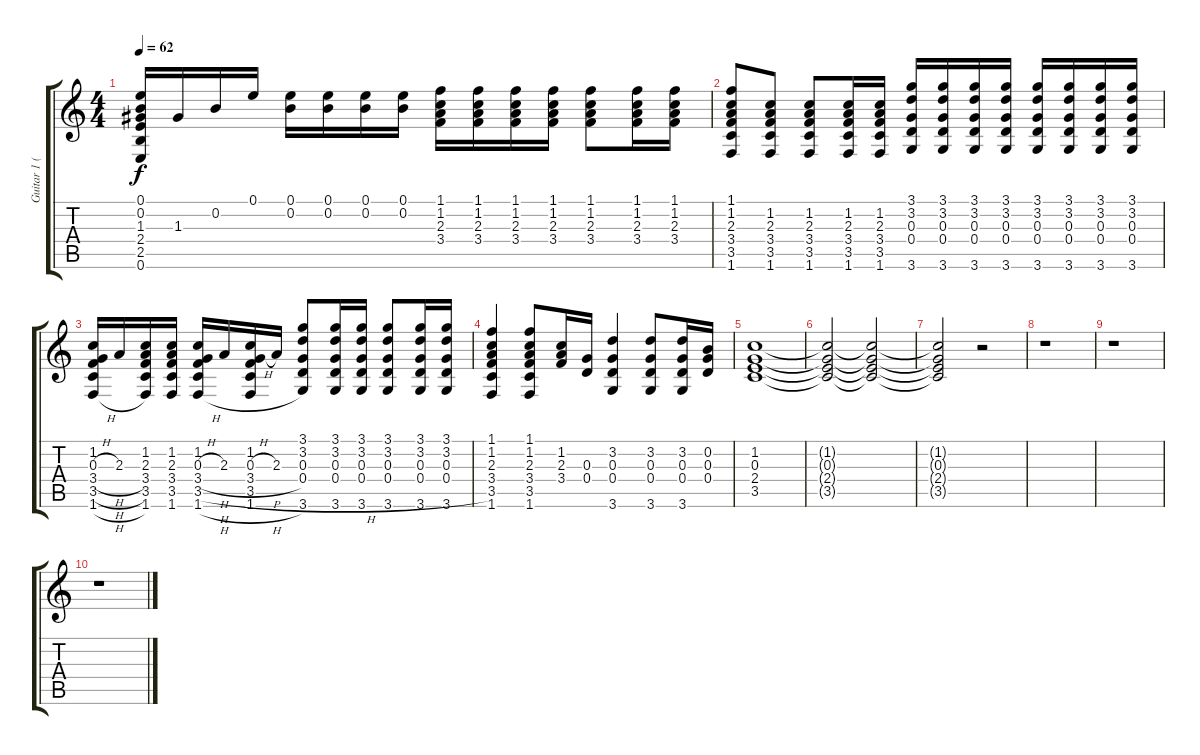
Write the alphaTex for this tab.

\track ("Guitar 1 ( clean )" "Guitar 1 (") {instrument electricguitarclean}
\staff {score tabs}
\tuning (E4 B3 G3 D3 A2 E2) {hide}
\ts (4 4)
\tempo 62
\clef g2
\ks c
(0.1 0.2 1.3 2.4 2.5 0.6).16{dy f} 1.3.16 0.2.16 0.1.16 (0.1 0.2).16 (0.1 0.2).16 (0.1 0.2).16 (0.1 0.2).16 (1.1 1.2 2.3 3.4).16 (1.1 1.2 2.3 3.4).16 (1.1 1.2 2.3 3.4).16 (1.1 1.2 2.3 3.4).16 (1.1 1.2 2.3 3.4).8 (1.1 1.2 2.3 3.4).16 (1.1 1.2 2.3 3.4).16 |
(1.1 1.2 2.3 3.4 3.5 1.6).8 (1.2 2.3 3.4 3.5 1.6).8 (1.2 2.3 3.4 3.5 1.6).8 (1.2 2.3 3.4 3.5 1.6).16 (1.2 2.3 3.4 3.5 1.6).16 (3.1 3.2 0.3 0.4 3.6).16 (3.1 3.2 0.3 0.4 3.6).16 (3.1 3.2 0.3 0.4 3.6).16 (3.1 3.2 0.3 0.4 3.6).16 (3.1 3.2 0.3 0.4 3.6).16 (3.1 3.2 0.3 0.4 3.6).16 (3.1 3.2 0.3 0.4 3.6).16 (3.1 3.2 0.3 0.4 3.6).16 |
(1.2 0.3{h} 3.4{h} 3.5{h} 1.6{h}).16 2.3.16 (1.2 2.3 3.4 3.5 1.6).16 (1.2 2.3 3.4 3.5 1.6).16 (1.2 0.3{h} 3.4{h} 3.5{h} 1.6{h}).16 2.3.16 (1.2 0.3{h} 3.4{h} 3.5{h} 1.6{h}).16 2.3.16 (3.1 3.2 0.3 0.4 3.6).8 (3.1 3.2 0.3 0.4 3.6).16 (3.1 3.2 0.3 0.4 3.6).16 (3.1 3.2 0.3 0.4 3.6).8 (3.1 3.2 0.3 0.4 3.6).16 (3.1 3.2 0.3 0.4 3.6).16 |
(1.1 1.2 2.3 3.4 3.5 1.6).4 (1.1 1.2 2.3 3.4 3.5 1.6).8 (1.2 2.3 3.4).16 (0.3 0.4).16 (3.2 0.3 0.4 3.6).4 (3.2 0.3 0.4 3.6).8 (3.2 0.3 0.4 3.6).16 (0.2 0.3 0.4).16 |
(1.2 0.3 2.4 3.5).1 |
(1.2{t} 0.3{t} 2.4{t} 3.5{t}).2 (1.2{t} 0.3{t} 2.4{t} 3.5{t}).2 |
(1.2{t} 0.3{t} 2.4{t} 3.5{t}).2 r.2 |
r.1 |
r.1 |
r.1
